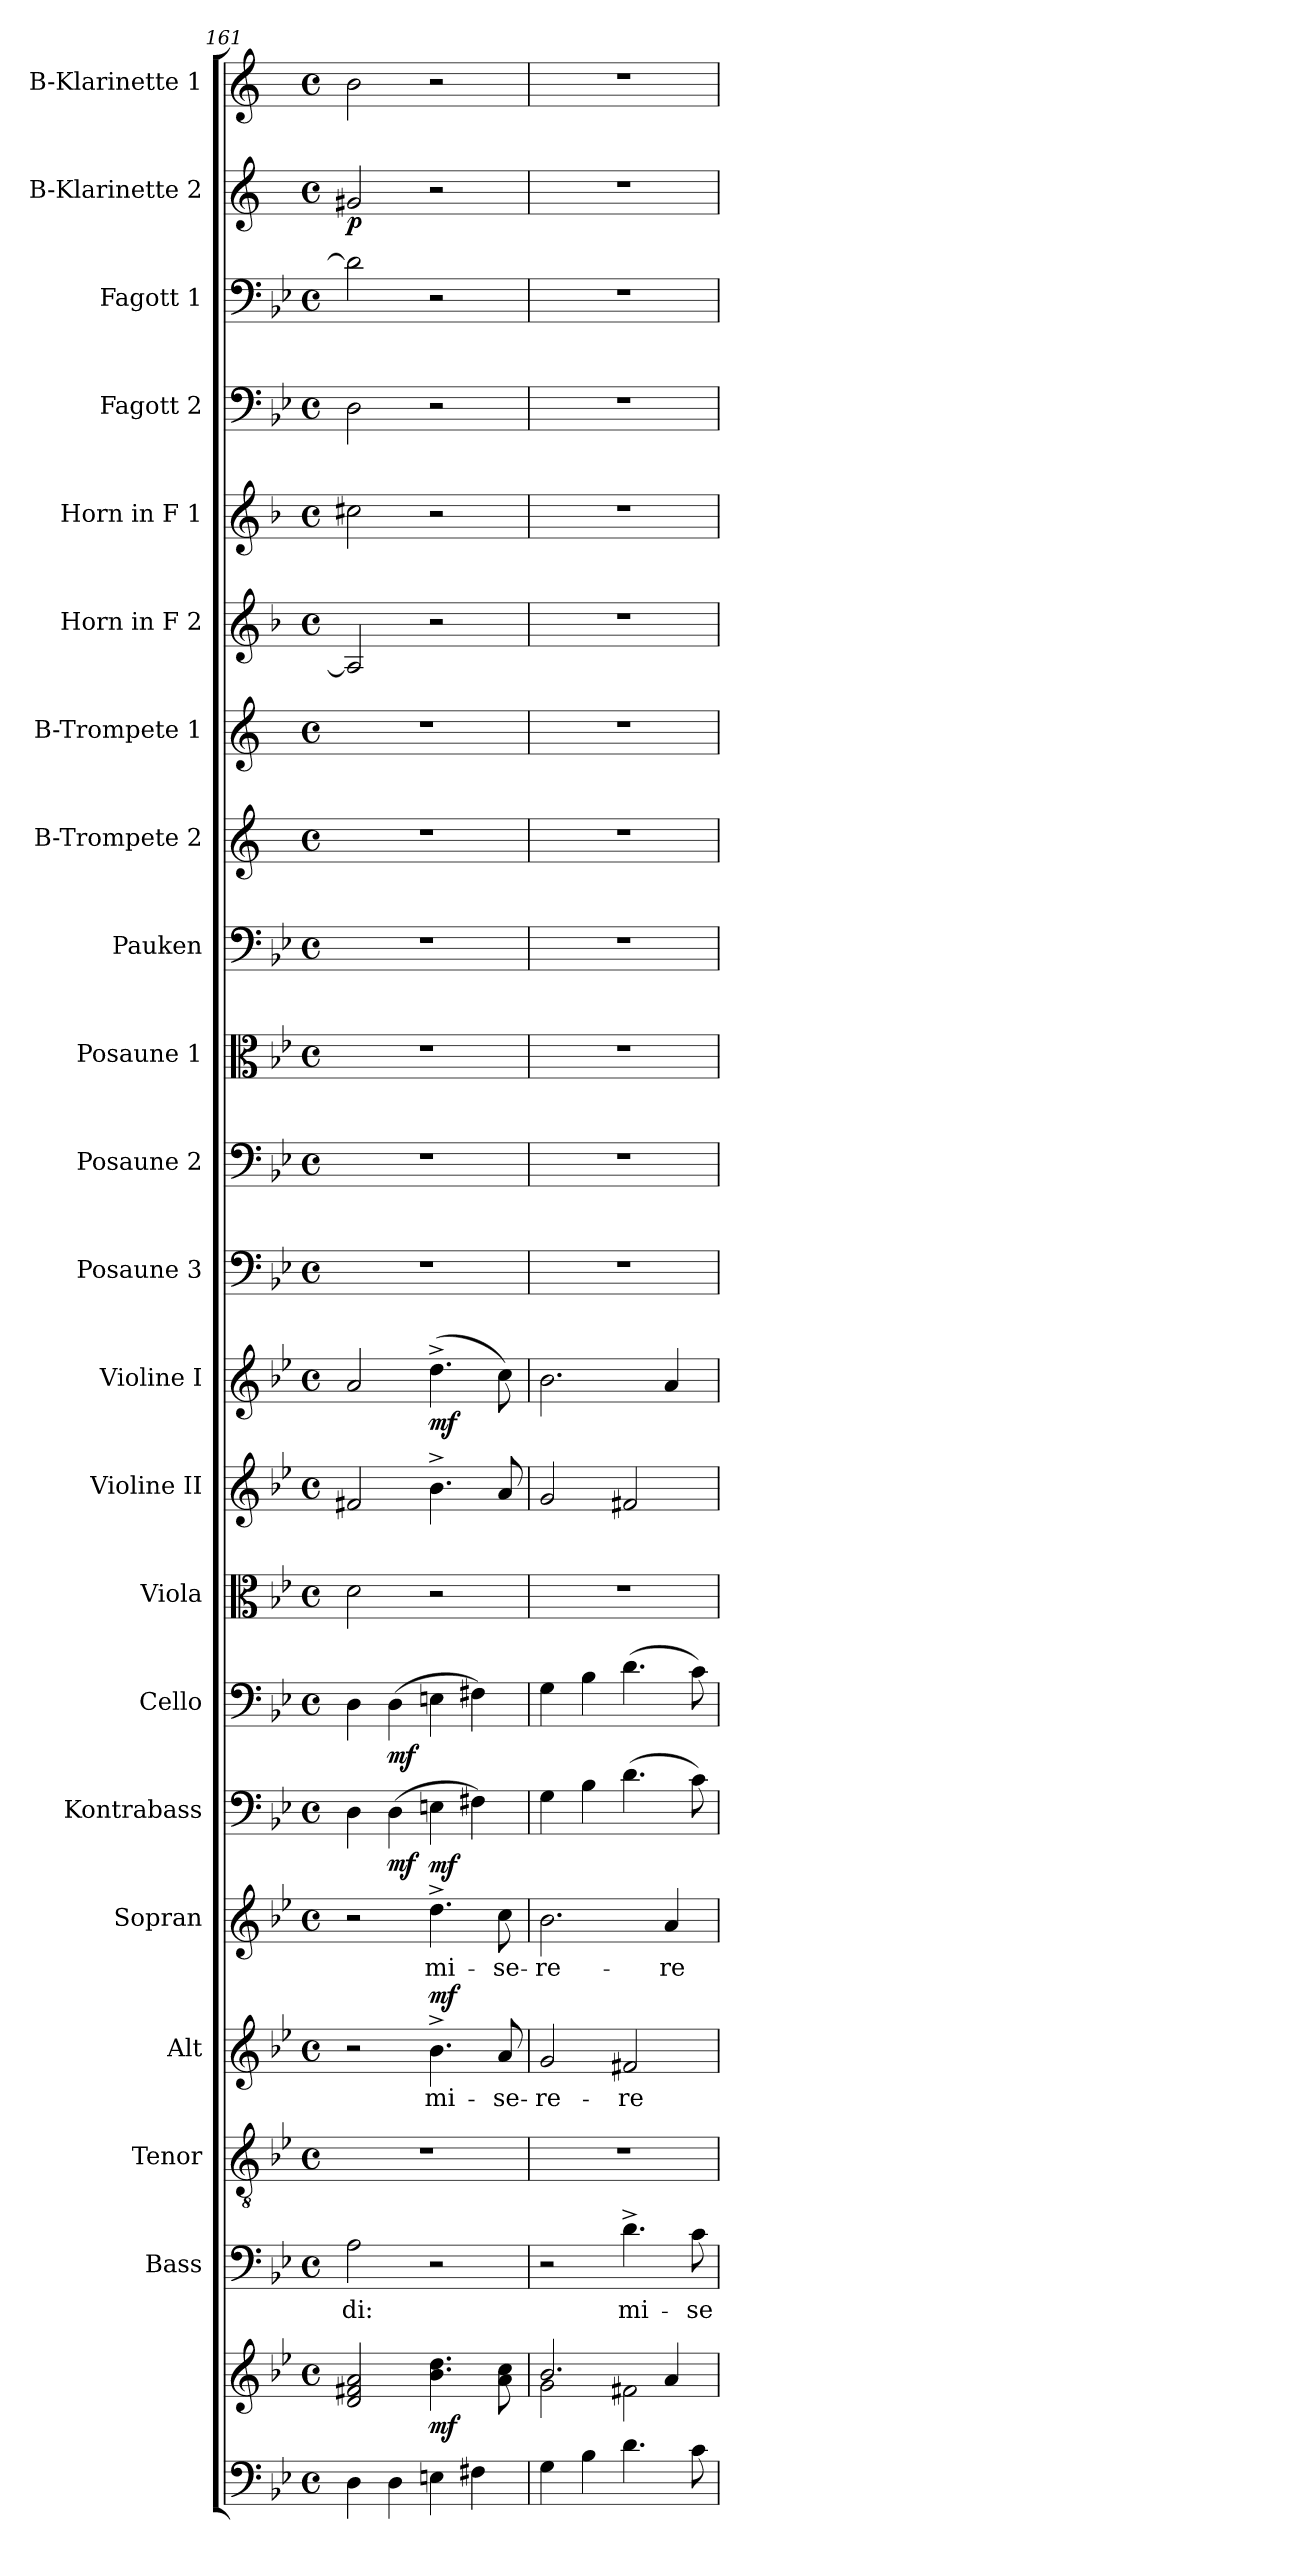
**kern	**kern	**dynam	**kern	**text	**kern	**kern	**text	**dynam	**kern	**text	**dynam	**kern	**dynam	**kern	**dynam	**kern	**kern	**kern	**dynam	**kern	**kern	**kern	**kern	**kern	**kern	**kern	**kern	**kern	**kern	**kern	**dynam	**kern
*part22	*part22	*part22	*part21	*part21	*part20	*part19	*part19	*part19	*part18	*part18	*part18	*part17	*part17	*part16	*part16	*part15	*part14	*part13	*part13	*part12	*part11	*part10	*part9	*part8	*part7	*part6	*part5	*part4	*part3	*part2	*part2	*part1
*staff23	*staff22	*staff22/23	*staff21	*staff21	*staff20	*staff19	*staff19	*staff19	*staff18	*staff18	*staff18	*staff17	*staff17	*staff16	*staff16	*staff15	*staff14	*staff13	*staff13	*staff12	*staff11	*staff10	*staff9	*staff8	*staff7	*staff6	*staff5	*staff4	*staff3	*staff2	*staff2	*staff1
*	*	*	*I"Bass	*	*I"Tenor	*I"Alt	*	*	*I"Sopran	*	*	*I"Kontrabass	*	*I"Cello	*	*I"Viola	*I"Violine II	*I"Violine I	*	*I"Posaune 3	*I"Posaune 2	*I"Posaune 1	*I"Pauken	*I"B-Trompete 2	*I"B-Trompete 1	*I"Horn in F 2	*I"Horn in F 1	*I"Fagott 2	*I"Fagott 1	*I"B-Klarinette 2	*	*I"B-Klarinette 1
*	*	*	*I'B.	*	*I'T.	*I'A.	*	*	*I'S.	*	*	*I'Kb.	*	*	*	*I'Vla.	*I'Vl. II	*I'Vl. I	*	*I'Pos. 3	*I'Pos. 2	*I'Pos. 1	*I'Pk.	*I'B Trp. 2	*I'B Trp. 1	*	*	*I'Fg. 2	*I'Fg. 1	*I'B Kl. 2	*	*I'B Kl. 1
*clefF4	*clefG2	*	*clefF4	*	*clefGv2	*clefG2	*	*	*clefG2	*	*	*clefF4	*	*clefF4	*	*clefC3	*clefG2	*clefG2	*	*clefF4	*clefF4	*clefC3	*clefF4	*clefG2	*clefG2	*clefG2	*clefG2	*clefF4	*clefF4	*clefG2	*	*clefG2
*	*	*	*	*	*	*	*	*	*	*	*	*ITrd7c12	*	*	*	*	*	*	*	*	*	*	*	*ITrd1c2	*ITrd1c2	*ITrd4c7	*ITrd4c7	*	*	*ITrd1c2	*	*ITrd1c2
*k[b-e-]	*k[b-e-]	*	*k[b-e-]	*	*k[b-e-]	*k[b-e-]	*	*	*k[b-e-]	*	*	*k[b-e-]	*	*k[b-e-]	*	*k[b-e-]	*k[b-e-]	*k[b-e-]	*	*k[b-e-]	*k[b-e-]	*k[b-e-]	*k[b-e-]	*k[b-e-]	*k[b-e-]	*k[b-e-]	*k[b-e-]	*k[b-e-]	*k[b-e-]	*k[b-e-]	*	*k[b-e-]
*B-:	*B-:	*	*B-:	*	*B-:	*B-:	*	*	*B-:	*	*	*B-:	*	*B-:	*	*B-:	*B-:	*B-:	*	*B-:	*B-:	*B-:	*B-:	*B-:	*B-:	*B-:	*B-:	*B-:	*B-:	*B-:	*	*B-:
*M4/4	*M4/4	*	*M4/4	*	*M4/4	*M4/4	*	*	*M4/4	*	*	*M4/4	*	*M4/4	*	*M4/4	*M4/4	*M4/4	*	*M4/4	*M4/4	*M4/4	*M4/4	*M4/4	*M4/4	*M4/4	*M4/4	*M4/4	*M4/4	*M4/4	*	*M4/4
*met(c)	*met(c)	*	*met(c)	*	*met(c)	*met(c)	*	*	*met(c)	*	*	*met(c)	*	*met(c)	*	*met(c)	*met(c)	*met(c)	*	*met(c)	*met(c)	*met(c)	*met(c)	*met(c)	*met(c)	*met(c)	*met(c)	*met(c)	*met(c)	*met(c)	*	*met(c)
=161	=161	=161	=161	=161	=161	=161	=161	=161	=161	=161	=161	=161	=161	=161	=161	=161	=161	=161	=161	=161	=161	=161	=161	=161	=161	=161	=161	=161	=161	=161	=161	=161
!	!	!	!	!LO:LY:b	!	!	!	!	!	!	!	!	!	!	!	!	!	!	!	!	!	!	!	!	!	!	!	!	!	!	!LO:DY:b	!
4D\	2d/ 2f#X/ 2a/	.	2A\	-di:	1r	2r	.	.	2r	.	.	4DD\	.	4D\	.	2d\	2f#X/	2a/	.	1r	1r	1r	1r	1r	1r	2D/]	2f#X\	2D\	2d\]	2f#X/	p	2a\
!	!	!	!	!	!	!	!	!	!	!	!	!	!LO:DY:b	!	!LO:DY:b	!	!	!	!	!	!	!	!	!	!	!	!	!	!	!	!	!
4D\	.	.	.	.	.	.	.	.	.	.	.	(>4DD\	mf	(>4D\	mf	.	.	.	.	.	.	.	.	.	.	.	.	.	.	.	.	.
!	!	!LO:DY:b	!	!	!	!	!LO:LY:b	!LO:DY:a	!	!LO:LY:b	!LO:DY:a	!	!	!	!	!	!	!	!LO:DY:b	!	!	!	!	!	!	!	!	!	!	!	!	!
4En\	4.b-\ 4.dd\	mf	2r	.	.	4.b-^>\	mi-	mf	4.dd^>\	mi-	mf	4EEn\	.	4En\	.	2r	4.b-^>\	(>4.dd^>\	mf	.	.	.	.	.	.	2r	2r	2r	2r	2r	.	2r
4F#X\	.	.	.	.	.	.	.	.	.	.	.	4FF#X\)	.	4F#X\)	.	.	.	.	.	.	.	.	.	.	.	.	.	.	.	.	.	.
!	!	!	!	!	!	!	!LO:LY:b	!	!	!LO:LY:b	!	!	!	!	!	!	!	!	!	!	!	!	!	!	!	!	!	!	!	!	!	!
.	8a\ 8cc\	.	.	.	.	8a/	-se-	.	8cc\	-se-	.	.	.	.	.	.	8a/	8cc\)	.	.	.	.	.	.	.	.	.	.	.	.	.	.
=162	=162	=162	=162	=162	=162	=162	=162	=162	=162	=162	=162	=162	=162	=162	=162	=162	=162	=162	=162	=162	=162	=162	=162	=162	=162	=162	=162	=162	=162	=162	=162	=162
*	*^	*	*	*	*	*	*	*	*	*	*	*	*	*	*	*	*	*	*	*	*	*	*	*	*	*	*	*	*	*	*	*
!	!	!	!	!	!	!	!	!LO:LY:b	!	!	!LO:LY:b	!	!	!	!	!	!	!	!	!	!	!	!	!	!	!	!	!	!	!	!	!	!
4G\	2.b-/	2g\	.	2r	.	1r	2g/	-re-	.	2.b-\	-re-	.	4GG\	.	4G\	.	1r	2g/	2.b-\	.	1r	1r	1r	1r	1r	1r	1r	1r	1r	1r	1r	.	1r
4B-\	.	.	.	.	.	.	.	.	.	.	.	.	4BB-\	.	4B-\	.	.	.	.	.	.	.	.	.	.	.	.	.	.	.	.	.	.
!	!	!	!	!	!LO:LY:b	!	!	!LO:LY:b	!	!	!	!	!	!	!	!	!	!	!	!	!	!	!	!	!	!	!	!	!	!	!	!	!
4.d\	.	2f#X\	.	4.d^>\	mi-	.	2f#X/	-re	.	.	.	.	(>4.D\	.	(>4.d\	.	.	2f#X/	.	.	.	.	.	.	.	.	.	.	.	.	.	.	.
!	!	!	!	!	!	!	!	!	!	!	!LO:LY:b	!	!	!	!	!	!	!	!	!	!	!	!	!	!	!	!	!	!	!	!	!	!
.	4a/	.	.	.	.	.	.	.	.	4a/	-re	.	.	.	.	.	.	.	4a/	.	.	.	.	.	.	.	.	.	.	.	.	.	.
!	!	!	!	!	!LO:LY:b	!	!	!	!	!	!	!	!	!	!	!	!	!	!	!	!	!	!	!	!	!	!	!	!	!	!	!	!
8c\	.	.	.	8c\	-se-	.	.	.	.	.	.	.	8C\)	.	8c\)	.	.	.	.	.	.	.	.	.	.	.	.	.	.	.	.	.	.
*	*v	*v	*	*	*	*	*	*	*	*	*	*	*	*	*	*	*	*	*	*	*	*	*	*	*	*	*	*	*	*	*	*	*
=	=	=	=	=	=	=	=	=	=	=	=	=	=	=	=	=	=	=	=	=	=	=	=	=	=	=	=	=	=	=	=	=
*-	*-	*-	*-	*-	*-	*-	*-	*-	*-	*-	*-	*-	*-	*-	*-	*-	*-	*-	*-	*-	*-	*-	*-	*-	*-	*-	*-	*-	*-	*-	*-	*-
